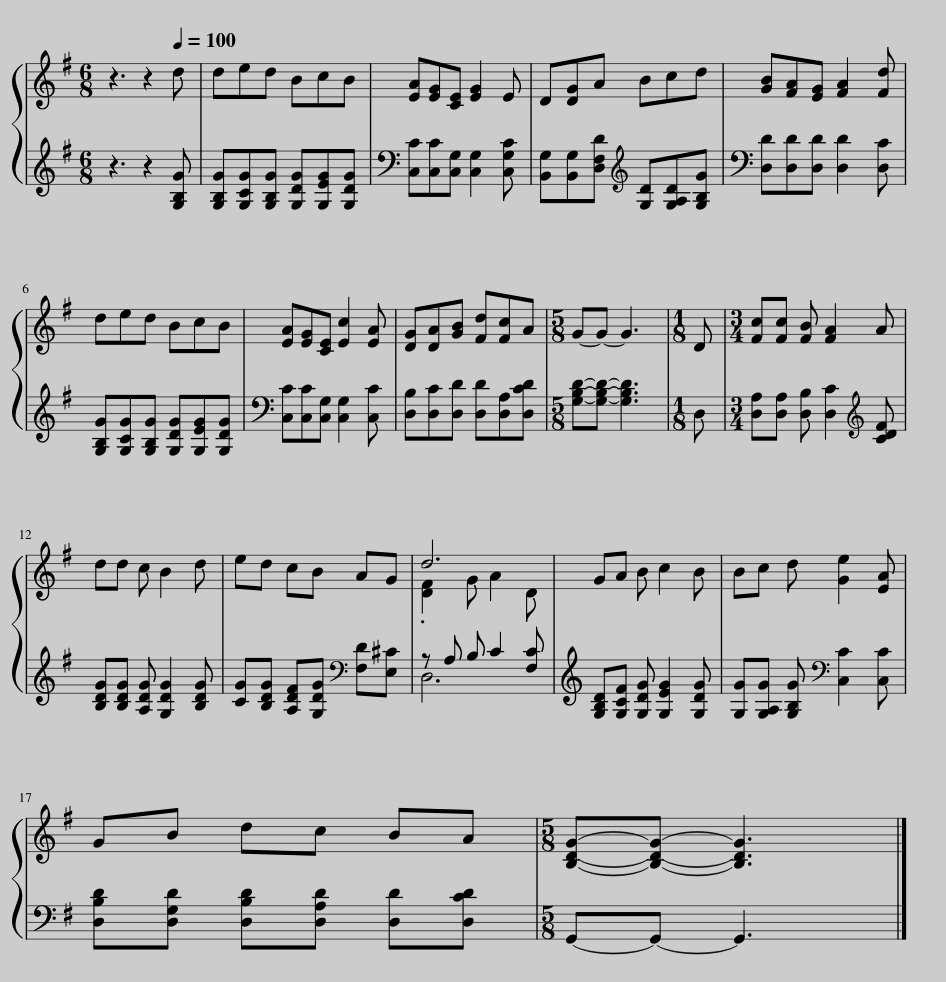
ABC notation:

X:1
%%score { ( 1 3 ) | ( 2 4 ) }
L:1/8
M:6/8
I:linebreak $
K:G
V:1 treble
V:3 treble
V:2 treble
V:4 treble
V:1
 z3 z2[Q:1/4=100] d | ded BcB | [EA][EG][CE] [EG]2 E | D[DG]A Bcd | [GB][FA][EG] [FA]2 [Fd] |$ %5
 ded BcB | [EA][EG][CE] [Ec]2 [EA] | [DG][DA][GB] [Fd][Fc]A |[M:5/8] G-G- G3 |[M:1/8] D | %10
[M:3/4] [Fc][Fc] [FB] [FA]2 A |$ dd c B2 d | ed cB AG | d6 | GA B c2 B | %15
 Bc d [Ge]2 [EA] |$ GB dc BA |[M:5/8] [B,DG]-[B,DG]- [B,DG]3 |] %18
V:2
 z3 z2 [G,B,G] | [G,B,G][G,CG][G,B,G] [G,DG][G,EG][G,DG] | [C,C][C,C][C,G,] [C,G,]2 [C,G,C] | [B,,G,][B,,G,][D,F,D][K:treble] [G,D][G,A,D][G,B,G] | [D,D][D,D][D,D] [D,D]2 [D,C] |$ %5
 [G,B,G][G,CG][G,B,G] [G,DG][G,EG][G,DG] | [C,C][C,C][C,G,] [C,G,]2 [C,C] | [D,B,][D,C][D,D] [D,D][D,A,][D,CD] |[M:5/8] [G,B,D]-[G,B,D]- [G,B,D]3 |[M:1/8] D, | %10
[M:3/4] [D,A,][D,A,] [D,B,] [D,C]2[K:treble] [CDF] |$ [B,DG][B,DG] [A,DG] [G,DG]2 [B,DG] | [CG][B,DG] [A,DF][G,DG][K:bass] [F,D][E,^C] | z A, B, C2 [F,C] | [G,B,D][G,CF] [G,DG] [G,EG]2 [G,DG] | %15
 [G,G][G,A,G] [G,B,G][K:bass] [C,C]2 [C,C] |$ [D,B,D][D,G,D] [D,B,D][D,A,D] [D,D][D,CD] |[M:5/8] G,,-G,,- G,,3 |] %18
V:3
 x6 | x6 | x6 | x6 | x6 |$ %5
 x6 | x6 | x6 |[M:5/8] x5 |[M:1/8] x | %10
[M:3/4] x6 |$ x6 | x6 | .[DF]2 G A2 D | x6 | %15
 x6 |$ x6 |[M:5/8] x5 |] %18
V:4
 x6 | x6 | x6 | x3[K:treble] x3 | x6 |$ %5
 x6 | x6 | x6 |[M:5/8] x5 |[M:1/8] x | %10
[M:3/4] x5[K:treble] x |$ x6 | x4[K:bass] x2 | D,6 | x6 | %15
 x3[K:bass] x3 |$ x6 |[M:5/8] x5 |] %18
